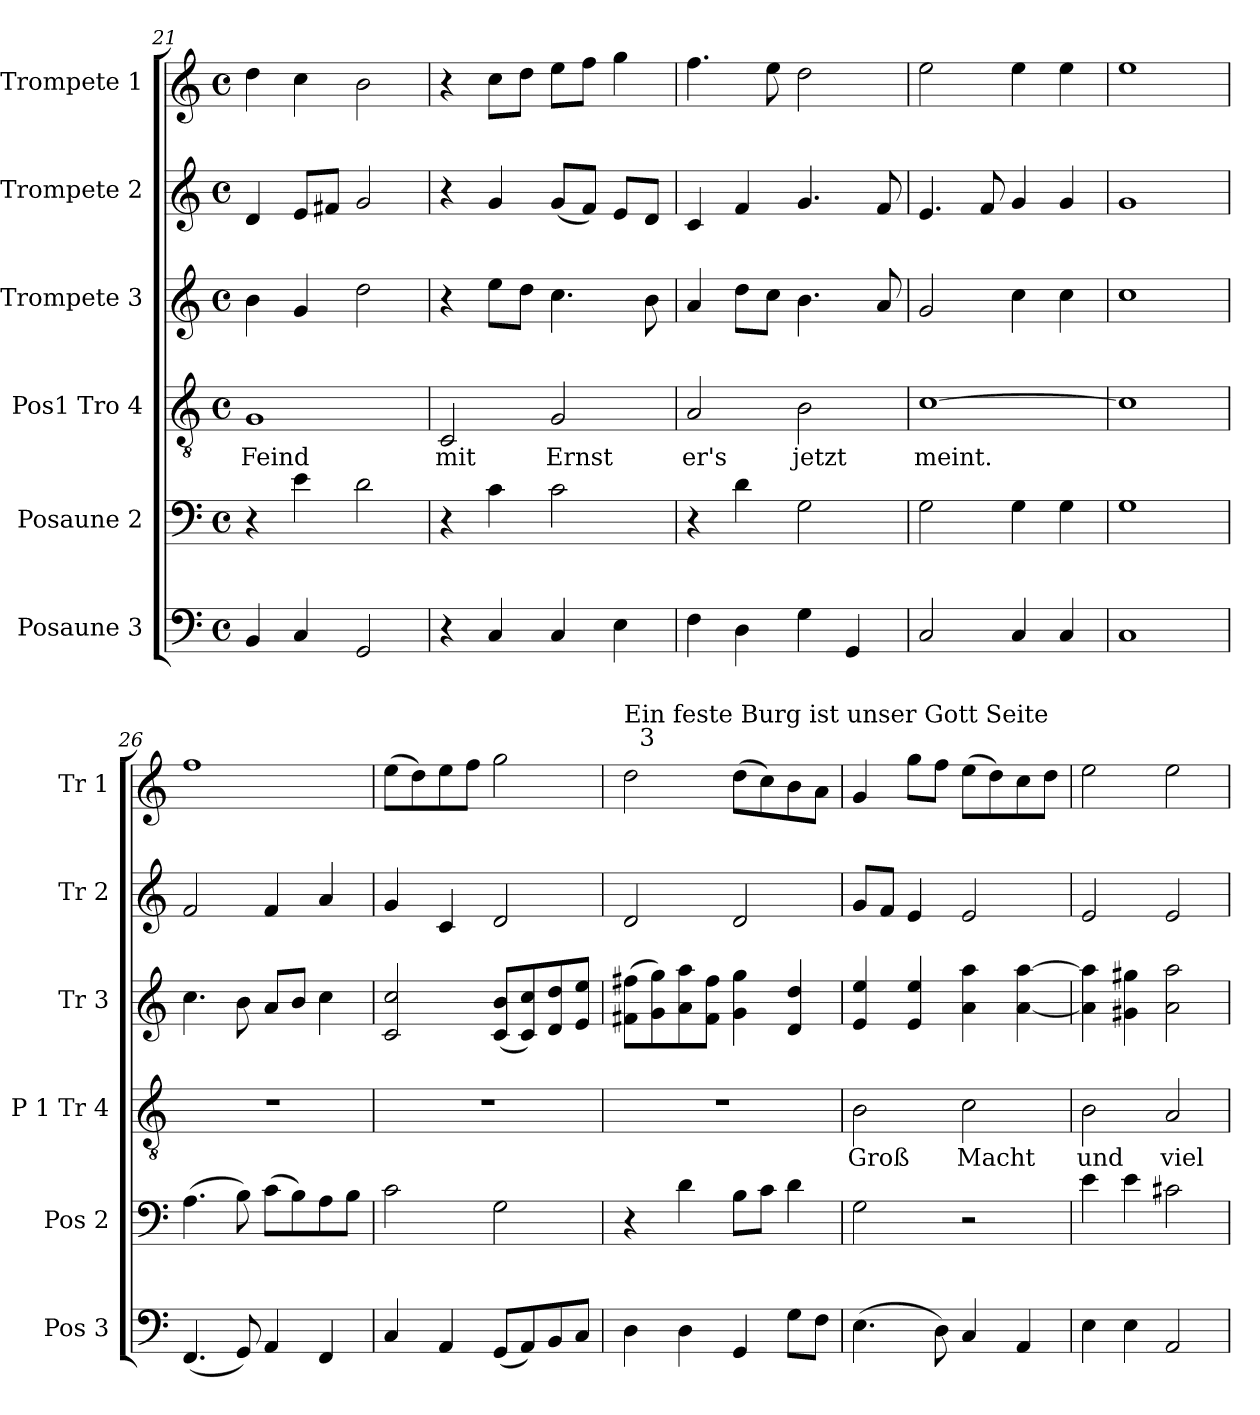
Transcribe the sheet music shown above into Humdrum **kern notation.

**kern	**kern	**kern	**text	**kern	**kern	**kern
*part6	*part5	*part4	*part4	*part3	*part2	*part1
*staff6	*staff5	*staff4	*staff4	*staff3	*staff2	*staff1
*I"Posaune 3	*I"Posaune 2	*I"Pos1 Tro 4	*	*I"Trompete 3	*I"Trompete 2	*I"Trompete 1
*I'Pos 3	*I'Pos 2	*I'P 1 Tr 4	*	*I'Tr 3	*I'Tr 2	*I'Tr 1
*clefF4	*clefF4	*clefGv2	*	*clefG2	*clefG2	*clefG2
*	*	*	*	*ITrd1c2	*ITrd1c2	*ITrd1c2
*k[]	*k[]	*k[]	*	*k[b-e-]	*k[b-e-]	*k[b-e-]
*M4/4	*M4/4	*M4/4	*	*M4/4	*M4/4	*M4/4
*met(c)	*met(c)	*met(c)	*	*met(c)	*met(c)	*met(c)
=21	=21	=21	=21	=21	=21	=21
4BB	4r	1G	Feind	4a	4c	4cc
4C	4e	.	.	4f	8dL	4b-
.	.	.	.	.	8eJ	.
2GG	2d	.	.	2cc	2f	2a
=22	=22	=22	=22	=22	=22	=22
4r	4r	2C	mit	4r	4r	4r
4C	4c	.	.	8ddL	4f	8b-L
.	.	.	.	8ccJ	.	8ccJ
4C	2c	2G	Ernst	4.b-	(<8fL	8ddL
.	.	.	.	.	8e-J)	8ee-J
4E	.	.	.	.	8dL	4ff
.	.	.	.	8a	8cJ	.
!!LO:LB:g=z
=23	=23	=23	=23	=23	=23	=23
4F	4r	2A	er's	4g	4B-	4.ee-
4D	4d	.	.	8ccL	4e-	.
.	.	.	.	8b-J	.	8dd
4G	2G	2B	jetzt	4.a	4.f	2cc
4GG	.	.	.	.	.	.
.	.	.	.	8g	8e-	.
=24	=24	=24	=24	=24	=24	=24
2C	2G	[1c	meint.	2f	4.d	2dd
.	.	.	.	.	8e-	.
4C	4G	.	.	4b-\	4f	4dd
4C	4G	.	.	4b-\	4f	4dd
=25	=25	=25	=25	=25	=25	=25
1C	1G	1c]	.	1b-	1f	1dd
=26	=26	=26	=26	=26	=26	=26
(<4.FF	(>4.A	1r	.	4.b-\	2e-	1ee-
8GG)	8B)	.	.	8a\	.	.
4AA	(>8cL	.	.	8gL	4e-	.
.	8B)	.	.	8aJ	.	.
4FF	8A	.	.	4b-\	4g	.
.	8BJ	.	.	.	.	.
=27	=27	=27	=27	=27	=27	=27
4C	2c	1r	.	2B- 2b-	4f	(>8ddL
.	.	.	.	.	.	8cc)
4AA	.	.	.	.	4B-	8dd
.	.	.	.	.	.	8ee-J
(<8GGL	2G	.	.	(<8B- 8aL	2c	2ff
8AA)	.	.	.	8B- 8b-)	.	.
8BB	.	.	.	8c 8cc	.	.
8CJ	.	.	.	8d 8ddJ	.	.
!!LO:LB:g=z
=28	=28	=28	=28	=28	=28	=28
!	!	!	!	!	!	!LO:TX:a:t=Ein feste Burg ist unser Gott Seite\n                           3
4D	4r	1r	.	(>8e 8eeL	2c	2cc
.	.	.	.	8f 8ff)	.	.
4D	4d	.	.	8g 8gg	.	.
.	.	.	.	8e 8eeJ	.	.
4GG	8BL	.	.	4f 4ff	2c	(>8ccL
.	8cJ	.	.	.	.	8b-)
8GL	4d	.	.	4c 4cc	.	8a
8FJ	.	.	.	.	.	8gJ
=29	=29	=29	=29	=29	=29	=29
(>4.E	2G	2B	Groß	4d 4dd	8fL	4f
.	.	.	.	.	8e-J	.
.	.	.	.	4d 4dd	4d	8ffL
8D)	.	.	.	.	.	8ee-J
4C	2r	2c	Macht	4g 4gg	2d	(>8ddL
.	.	.	.	.	.	8cc)
4AA	.	.	.	[4g [4gg	.	8b-
.	.	.	.	.	.	8ccJ
=30	=30	=30	=30	=30	=30	=30
4E	4e	2B	und	4g] 4gg]	2d	2dd
4E	4e	.	.	4f# 4ff#	.	.
2AA	2c#	2A	viel	2g 2gg	2d	2dd
=	=	=	=	=	=	=
*-	*-	*-	*-	*-	*-	*-
